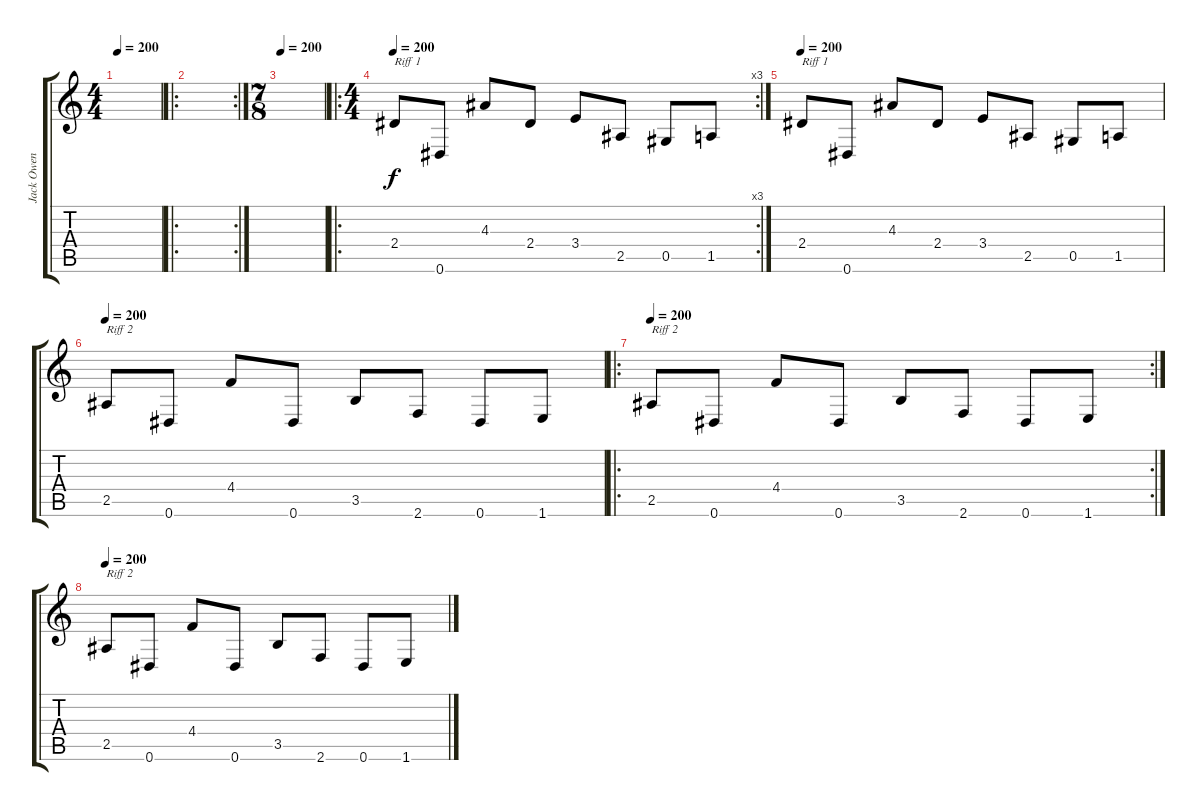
\track ("Jack Owen" "Jack Owen") {instrument distortionguitar}
\staff {score tabs}
\tuning (Eb4 Bb3 Gb3 Db3 Ab2 Eb2) {hide}
\ts (4 4)
\tempo 200
\clef g2
\ks c
|
\ro
\rc 2
|
\ts (7 8)
\tempo 200
|
\ro
\rc 3
\ts (4 4)
\tempo 200
2.4.8{txt "Riff 1" instrument distortionguitar} 0.6.8 4.3.8 2.4.8 3.4.8 2.5.8 0.5.8 1.5.8 |
\tempo 200
2.4.8{txt "Riff 1" instrument distortionguitar} 0.6.8 4.3.8 2.4.8 3.4.8 2.5.8 0.5.8 1.5.8 |
\tempo 200
2.5.8{txt "Riff 2"} 0.6.8 4.4.8 0.6.8 3.5.8 2.6.8 0.6.8 1.6.8 |
\ro
\rc 2
\tempo 200
2.5.8{txt "Riff 2"} 0.6.8 4.4.8 0.6.8 3.5.8 2.6.8 0.6.8 1.6.8 |
\tempo 200
2.5.8{txt "Riff 2"} 0.6.8 4.4.8 0.6.8 3.5.8 2.6.8 0.6.8 1.6.8
